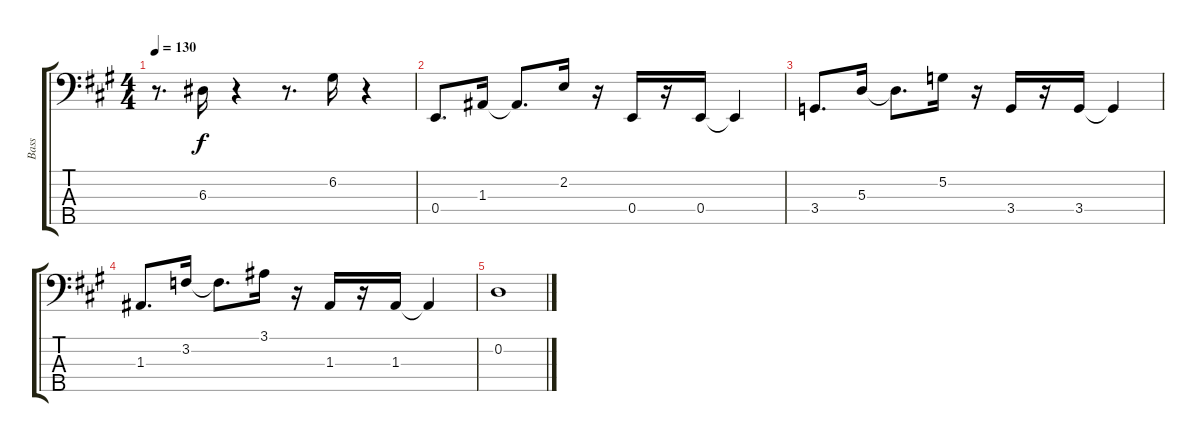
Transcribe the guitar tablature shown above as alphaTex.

\track ("Bass" "Bass") {instrument acousticbass}
\staff {score tabs}
\tuning (G2 D2 A1 E1 B0) {hide}
\ts (4 4)
\tempo 130
\clef f4
\ks a
r.8{d dy f} 6.3.16 r.4 r.8{d} 6.2.16 r.4 |
0.4.8{d} 1.3.16 1.3{t}.8{d} 2.2.16 r.16 0.4.16 r.16 0.4.16 0.4{t}.4 |
3.4.8{d} 5.3.16 5.3{t}.8{d} 5.2.16 r.16 3.4.16 r.16 3.4.16 3.4{t}.4 |
1.3.8{d} 3.2.16 3.2{t}.8{d} 3.1.16 r.16 1.3.16 r.16 1.3.16 1.3{t}.4 |
0.2.1
